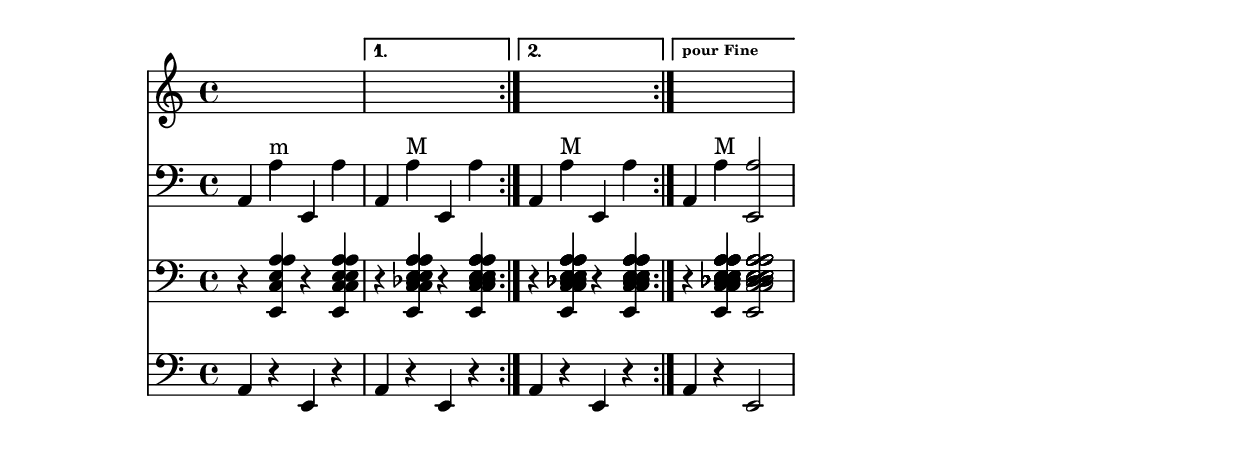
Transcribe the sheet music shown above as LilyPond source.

\version "2.24.4"
%
% Copyright (C) 2025 
% Author: Keith Smith <keith@santabayanian.com>
% accbasschord.ly
% https://github.com/KeithSBB/lilypond-AAN-converter
%
%  This program is free software; you can redistribute it and/or modify
%  it under the terms of the GNU General Public License, version 3,
%  as published by the Free Software Foundation.
%
%  WARNING: this file under GPLv3 only, not GPLv3+
%
%  This program is distributed in the hope that it will be useful,
%  but WITHOUT ANY WARRANTY; without even the implied warranty of
%  MERCHANTABILITY or FITNESS FOR A PARTICULAR PURPOSE.
%  See the GNU General Public License for more details.  It is
%  available  at
%  http://www.gnu.org/licenses/gpl-3.0.html
%
% This script has two main scheme functions for converting from American 
% Accordion Notation to bass note voice and fully spelled out accordion
% chords;
%        \aan-extract-bass {... AAN music ...}  "Places rests at chords"
%        \aan-extract-chords (... AAN music ...} "spells out chords and
%						 places rests at bass"
% see section on notation: https://en.wikipedia.org/wiki/Stradella_bass_system  


\version "2.24.4"
 #(ly:set-option 'compile-scheme-code)
#(use-modules (ice-9 format))

% Define the hash table at the top level
#(define chord-intvl-table (make-hash-table))
#(define major-intvls (list 4 7))
#(define minor-intvls (list 3 7))
#(define sevth-intvls (list 4 10))
#(define dim-intvls (list 3 9))

% Populate the hash table with some key-value pairs
#(hash-set! chord-intvl-table "M" major-intvls)
#(hash-set! chord-intvl-table "maj" major-intvls)
#(hash-set! chord-intvl-table "m" minor-intvls)
#(hash-set! chord-intvl-table "min" minor-intvls)
#(hash-set! chord-intvl-table "7" sevth-intvls)
#(hash-set! chord-intvl-table "dim" dim-intvls)
#(hash-set! chord-intvl-table "d" dim-intvls)
#(hash-set! chord-intvl-table "o" dim-intvls)

#(define chord-keys (map car (hash-map->list (lambda (key value) (cons key value)) chord-intvl-table)))
#(format #f "Chord keys: ~a\n" chord-keys)

#(format #f "semitones: ~a\n" (hash-ref chord-intvl-table "M"))

% chord-history code
#(define chord-history '())

#(define (search-history note-event)
   (format #t "search-history:  entered\n")
   (let* ((pitch (ly:music-property note-event 'pitch))
          (note-alt (list (ly:pitch-notename pitch) (ly:pitch-alteration pitch))))
     (let ((item (assoc note-alt chord-history)))
       (if item
           (cdr item)
           '()))))

#(define (save-update-history note-event chord-name)
   (format #t "save-update-history:  entered\n")
   (let* ((pitch (ly:music-property note-event 'pitch))
          (note-alt (list (ly:pitch-notename pitch) (ly:pitch-alteration pitch))))
     (let ((item (assoc note-alt chord-history)))
       (if item
           (set-cdr! item chord-name)
           (if (< (length chord-history) 12)
               (begin (set! chord-history (cons (cons note-alt chord-name) chord-history))
                 (format #t "save-update-history: Chord-history: ~a\n" chord-history))
               (error "save-update-history: Maximum number of items reached"))))))

#(define (clear-history)
   (format #t "Clear-history:  Entered\n")
   (set! chord-history '()))

% End of chord-history code

#(define (get-event-chord-duration eventchord)
   (let* ((elements (ly:music-property eventchord 'elements))
          (durations (map (lambda (el) (ly:music-property el 'duration)) elements)))
     (if (null? durations)
         '()
         (car durations))))

%Gets all articulations that have ^\"..\" text from note-event or chord-event (should contain chord info)
#(define (filter-for-chord-names articulations)
   (format #t "filter-for-chord-names: Entered \n")
   (if (null? articulations)
       (begin (format #t "filter-for-chord-names: articulations are empty\n") articulations)
       (begin (format #t "filter-for-chord-names: articulations are not empty\n")
         (filter (lambda (articulation)
                   (let ((type (ly:music-property articulation 'name))
                         (direction (ly:music-property articulation 'direction))
                         (text (ly:music-property articulation 'text)))
                     (and (equal? type 'TextScriptEvent)
                          (equal? direction 1)
                          (any (lambda (x) (string=? text x)) chord-keys))))
                 articulations))))

% calculate the pitch(octave notename alteration) from root-pitch and semitone
#(define (semitone-interval root-pitch semitone)
   (format #t "semitone-interval: Entered  root-pitch ~a, semitone ~a\n" root-pitch semitone)
   (let* ((total-semitones (+ (ly:pitch-semitones root-pitch) semitone))
          (new-octave (+ (ly:pitch-octave root-pitch) (quotient total-semitones 12)))
          (target-semitone (modulo total-semitones 12))
          (notename-semitone-list '(0 2 4 5 7 9 11)) ; C:0, D:2, E:4, F:5, G:7, A:9, B:11
          (root-notename (ly:pitch-notename root-pitch))      
          (closest-notename  (let loop ((note-semitone notename-semitone-list) (index 0))
                               (if (or (null? note-semitone) (>= (car note-semitone) target-semitone))
                                   index
                                   (loop (cdr note-semitone) (+ index 1)))))
          (alteration (/ (- target-semitone (list-ref notename-semitone-list closest-notename)) 2)))
     (begin 
      (format #t "semitone-interval: root-notename ~a, target-semitone ~a\n"  root-notename target-semitone)
      (format #t "semitone-interval: pitch notename ~a, alteration ~a\n"  closest-notename alteration)
       (ly:make-pitch -1 closest-notename alteration))))

% lower level function that creates a list of notes based on a note-event and semitone-list
#(define (note-event-to-chord-elements note-event chord-name)
   (format #t "note-event-to-chord-elements: Entered\n")
   (format #t "note-event-to-chord-elements: chord-name:  ~a\n" chord-name)
   (if (equal? chord-name "unknown")
       (begin (set! chord-name (search-history note-event))
         (if (null? chord-name) 
             (error "note-event-to-chord-elements: Undefined chord note and no prior useage")
         (format #t "note-event-to-chord-elements: Chord was not defined, but its history was found: ~a\n" chord-name)
         )))
       
   (let* ((root-pitch (ly:music-property note-event 'pitch))
          (dur (ly:music-property note-event 'duration))
          (semitone-list (hash-ref chord-intvl-table chord-name))
          (pitches (cons root-pitch
                         (map (lambda (semitone)
                                (semitone-interval root-pitch semitone))
                              semitone-list))))
     (save-update-history note-event chord-name)
     (map (lambda (pitch)
            (make-music 'NoteEvent
                        'pitch pitch
                        'duration dur))
          pitches)))

% Create a chord from a note-event with chord info in articulation
#(define (create-chord-from-note event)
   (format #t "create-chord-from-note: Entered \n")
   (let* ((note-articu (ly:music-property event 'articulations))
          (duration(ly:music-property event 'duration)))
     (begin
      (format #f "create-chord-from-note:  articulation: ~a\n" note-articu)
         (let ((filtered (filter-for-chord-names note-articu)))
            (format #f "create-chord-from-note:  filtered:\n ~a\n\n" filtered)
                (begin
                 (let* ((chord-name (if (null? filtered) "unknown" (ly:music-property (first filtered) 'text)))
                        (elements (note-event-to-chord-elements event chord-name)))
                   (format #t "create-chord-from-note: Creating chord '~a' from note \n" chord-name)
                   (make-music
                    'EventChord
                    'elements elements
                    'duration duration)))))))

% replace an AAN chord-event (bass note & chord note with articulation on chord-event with chord)
#(define (create-chord-from-chord eventchord)
   (format #t "create-chord-from-chord: Entered \n")
   (let* ((chord-elements (ly:music-property eventchord 'elements))
          (duration (get-event-chord-duration eventchord))
          )
     (format #t "create-chord-from-chord: chord-elements: ~a\n" chord-elements)
     (let ((filtered (filter-for-chord-names chord-elements)))
       (format #t "create-chord-from-chord: filtered: ~a\n" filtered)
           (let* ((chord-name (if (null? filtered) "unknown" (ly:music-property (first filtered) 'text)))
                  (note-elements (filter (lambda (event)
                                           (and (ly:music? event)  (is-chord? event )))
                                         chord-elements))
                  (new-elements (apply append 
                                       (map (lambda (note-event)
                                              (note-event-to-chord-elements note-event  chord-name))
                                            note-elements))))
             (format #t "create-chord-from-chord: chordName: ~a\n" chord-name)
             (format #t "create-chord-from-chord: note-elements: ~a\n" note-elements)
             (format #t "create-chord-from-chord: new-elements: ~a\n" new-elements)
             (format #t "create-chord-from-chord: duration:  ~a\n" duration)
             (if (equal? (length new-elements) 0)
                 (make-music 'RestEvent 'duration duration)
                 (make-music 'EventChord 
                             'elements new-elements
                             'duration duration))))))

% Test if note is at or above the middle bass clef staff line (returns true or false)
#(define (is-chord? note-event)
   (format #t "is-chord?: Entered ~a\n" (ly:music-property note-event 'name))
   (if (equal? (ly:music-property note-event 'name) 'NoteEvent)
       (let* ((pitch (ly:music-property note-event 'pitch))
              (note-alteration (ly:pitch-alteration pitch))
              (semitones (ly:pitch-semitones pitch)))
         (or (> semitones -11) (and (= semitones -11) (= note-alteration (/ -1 2)))))
       #f))

#(define (is-bass? note-event)
   (format #t "is-chord?: Entered\n")
   (if (equal? (ly:music-property note-event 'name) 'NoteEvent)
       (let* ((pitch (ly:music-property note-event 'pitch))
              (note-alteration (ly:pitch-alteration pitch))
              (semitones (ly:pitch-semitones pitch)))
         (not (or (> semitones -11) (and (= semitones -11) (= note-alteration (/ -1 2))))))
       #f))


% Creates a rest with the same duration as note-event
#(define (make-rest note-event)
   (format #t "make-rest: Make Rest\n")
   (let ((duration (ly:music-property note-event 'duration)))
     (make-music 'RestEvent 'duration duration)))

% prevent descending into these music containers since other code does that
#(define (should-skip-desend_into? event)
   (format #t "should-skip-desend_into?: Entered ~a\n" (ly:music-property event 'name))
   (not  (or (equal? (ly:music-property event 'name) 'EventChord)
             (equal? (ly:music-property event 'name) 'NoteEvent))))
   

% This is the main scheme function that processes bass clef music for AAN chords
#(define (scheme-extract-chords music)
   (format #t "scheme-extract-chords: Entered\n")
   (let ((new-music (ly:music-deep-copy music)))
     (music-selective-map should-skip-desend_into?
      (lambda (event)
        (format #t "\nscheme-extract-chords: TOP LEVEL MUSIC MAP - ELEMENT:\n=====================================================\n ~a\n\n" event)
        (cond ((and (ly:music? event) (equal? (ly:music-property event 'name) 'NoteEvent))
               (if (is-chord? event)
                   (create-chord-from-note event)
                   (make-rest event)))
              ((and (ly:music? event) (equal? (ly:music-property event 'name) 'EventChord))
               (create-chord-from-chord event))
              (else event)))
      new-music)))

% Defines the main call to extract chords used in lilypond music files
aan-extract-chords = #(define-music-function (music) (ly:music?)
                        (format #t "\\aan-extract-chords: Entered\n=================================\n")
                        (clear-history)
                        (scheme-extract-chords music))

#(define (process-chords-for-bass chord)
   (format #t "process-chords-for-bass: Entered")
  (let* ((duration (get-event-chord-duration chord ))
         (elements (ly:music-property chord 'elements))
        (filtered (filter (lambda (event) (is-bass? event)) elements)))
         (cond ((equal? (length filtered) 0) (make-music 'RestEvent 'duration duration))
               ((equal? (length filtered) 1) (first filtered))
               ((> (length filtered) 1)
                  (begin
                  (format #t "process-chords-for-bass: duration is ~a\n" duration)
                  (make-music 'EventChord 
                              'elements filtered
                              'duration duration))))))
                  

#(define (scheme-extract-bass music)
   (format #t "scheme-extract-bass: Entering\n")
   (let ((new-music (ly:music-deep-copy music)))
     (music-selective-map should-skip-desend_into? 
      (lambda (event)
        (cond ((and (ly:music? event) (is-chord? event)) 
                      (let ((duration (ly:music-property event 'duration)))
                      (make-music 'RestEvent 'duration duration)))
                ((equal? (ly:music-property event 'name) 'EventChord) (process-chords-for-bass event))
                    (else event)))
             new-music)))

aan-extract-bass = #(define-music-function (music) (ly:music?)
  (format #t "\\aan-extract-bass: Entering\n====================================\n")
  (scheme-extract-bass music))


global = {
  \key c \major
  %\numericTimeSignature
  \time 4/4
  \tempo 4=120
}

voltaFine = \markup {  \text \bold {pour Fine}}



testnotes = { \repeat volta 2 { |a,4 a^"m" e, a|
                                 }\alternative {{| a,4 a^"M" e, a| }
                                                 {a,4 a^"M" e, a| }}  
\set Score.repeatCommands = #(list(list 'volta voltaFine) 'end-repeat)
                 {a,4 a^"M" <e, a>2|}
\set Score.repeatCommands = #'((volta #f)) }

\score {
  \new Staff \with {

  } <<
  
    \new Staff = "AAN"  { \clef bass \testnotes }
    \new Staff = "chords"  { \clef bass \aan-extract-chords \testnotes }
    \new Staff = "Bass"  { \clef bass  \aan-extract-bass \testnotes}
    
  >>
  \layout { }

}